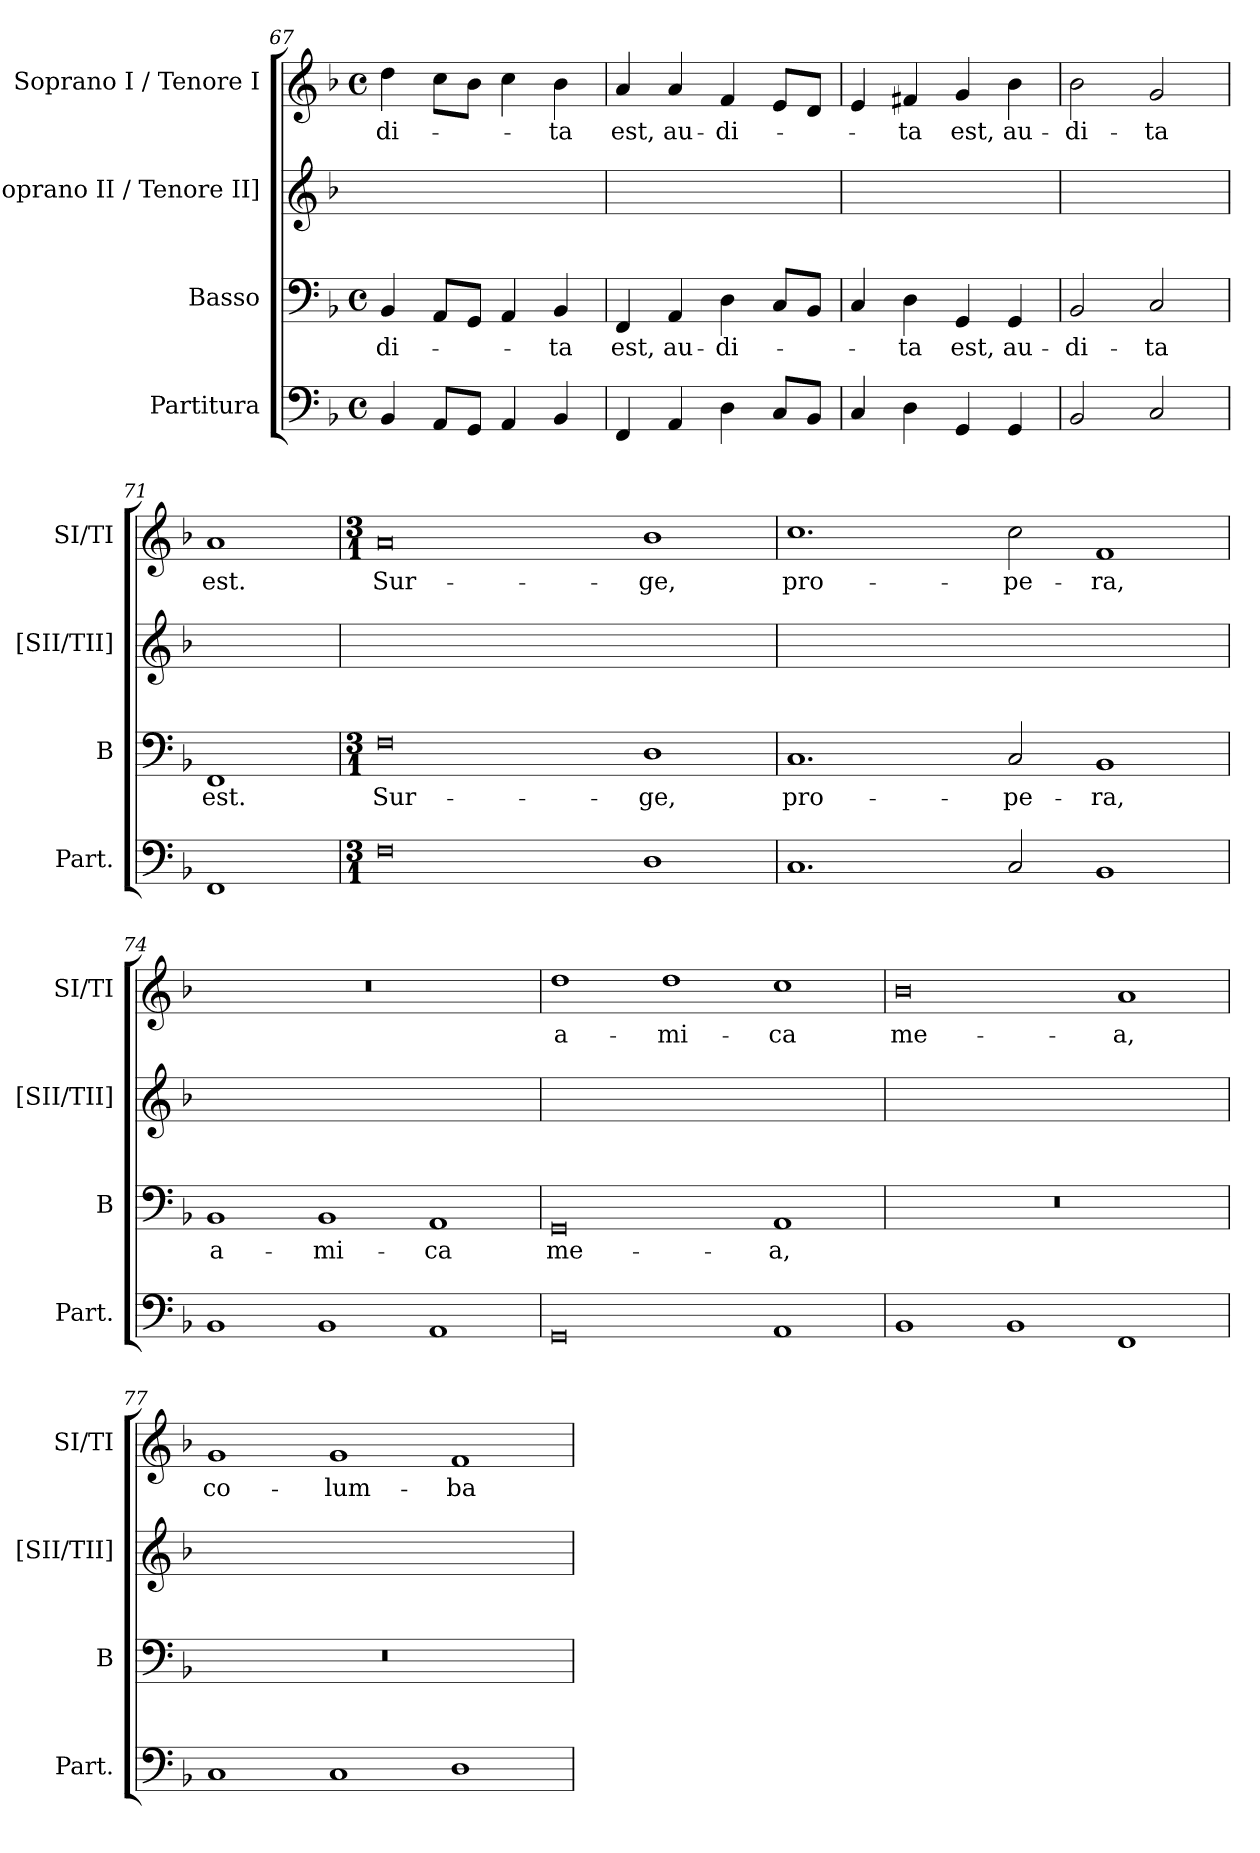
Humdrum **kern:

**kern	**kern	**text	**kern	**kern	**text
*part4	*part3	*part3	*part2	*part1	*part1
*staff4	*staff3	*staff3	*staff2	*staff1	*staff1
*I"Partitura	*I"Basso	*	*I"[Soprano II / Tenore II]	*I"Soprano I / Tenore I	*
*I'Part.	*I'B	*	*I'[SII/TII]	*I'SI/TI	*
*clefF4	*clefF4	*	*clefG2	*clefG2	*
*k[b-]	*k[b-]	*	*k[b-]	*k[b-]	*
*F:	*F:	*	*F:	*F:	*
*M4/4	*M4/4	*	*	*M4/4	*
*met(c)	*met(c)	*	*	*met(c)	*
=67	=67	=67	=67	=67	=67
4BB-/	4BB-/	-di-	1ryy	4dd\	-di-
8AA/L	8AA/L	.	.	8cc\L	.
8GG/J	8GG/J	.	.	8b-\J	.
4AA/	4AA/	.	.	4cc\	.
4BB-/	4BB-/	-ta	.	4b-\	-ta
=68	=68	=68	=68	=68	=68
4FF/	4FF/	est,	1ryy	4a/	est,
4AA/	4AA/	au-	.	4a/	au-
4D\	4D\	-di-	.	4f/	-di-
8C/L	8C/L	.	.	8e/L	.
8BB-/J	8BB-/J	.	.	8d/J	.
=69	=69	=69	=69	=69	=69
4C/	4C/	.	1ryy	4e/	.
4D\	4D\	-ta	.	4f#X/	-ta
4GG/	4GG/	est,	.	4g/	est,
4GG/	4GG/	au-	.	4b-\	au-
=70	=70	=70	=70	=70	=70
2BB-/	2BB-/	-di-	1ryy	2b-\	-di-
2C/	2C/	-ta	.	2g/	-ta
=71	=71	=71	=71	=71	=71
1FF	1FF	est.	1ryy	1a	est.
=72	=72	=72	=72	=72	=72
*M3/1	*M3/1	*	*	*M3/1	*
*	*	*	*	*MM480	*
0F	0F	Sur-	1ryy	0a	Sur-
.	.	.	0ryy	.	.
1D>	1D	-ge,	.	1b-	-ge,
=73	=73	=73	=73	=73	=73
1.C	1.C	pro-	1ryy	1.cc	pro-
.	.	.	0ryy	.	.
2C/	2C/	-pe-	.	2cc\	-pe-
1BB-	1BB-	-ra,	.	1f	-ra,
=74	=74	=74	=74	=74	=74
1BB-	1BB-	a-	1ryy	0.r	.
1BB-	1BB-	-mi-	0ryy	.	.
1AA	1AA	-ca	.	.	.
=75	=75	=75	=75	=75	=75
0GG	0GG	me-	1ryy	1dd	a-
.	.	.	0ryy	1dd	-mi-
1AA	1AA	-a,	.	1cc	-ca
=76	=76	=76	=76	=76	=76
1BB-	0.r	.	1ryy	0b-	me-
1BB-	.	.	0ryy	.	.
1FF	.	.	.	1a	-a,
=77	=77	=77	=77	=77	=77
1C	0.r	.	1ryy	1g	co-
1C	.	.	0ryy	1g	-lum-
1D	.	.	.	1f	-ba
=	=	=	=	=	=
*-	*-	*-	*-	*-	*-
